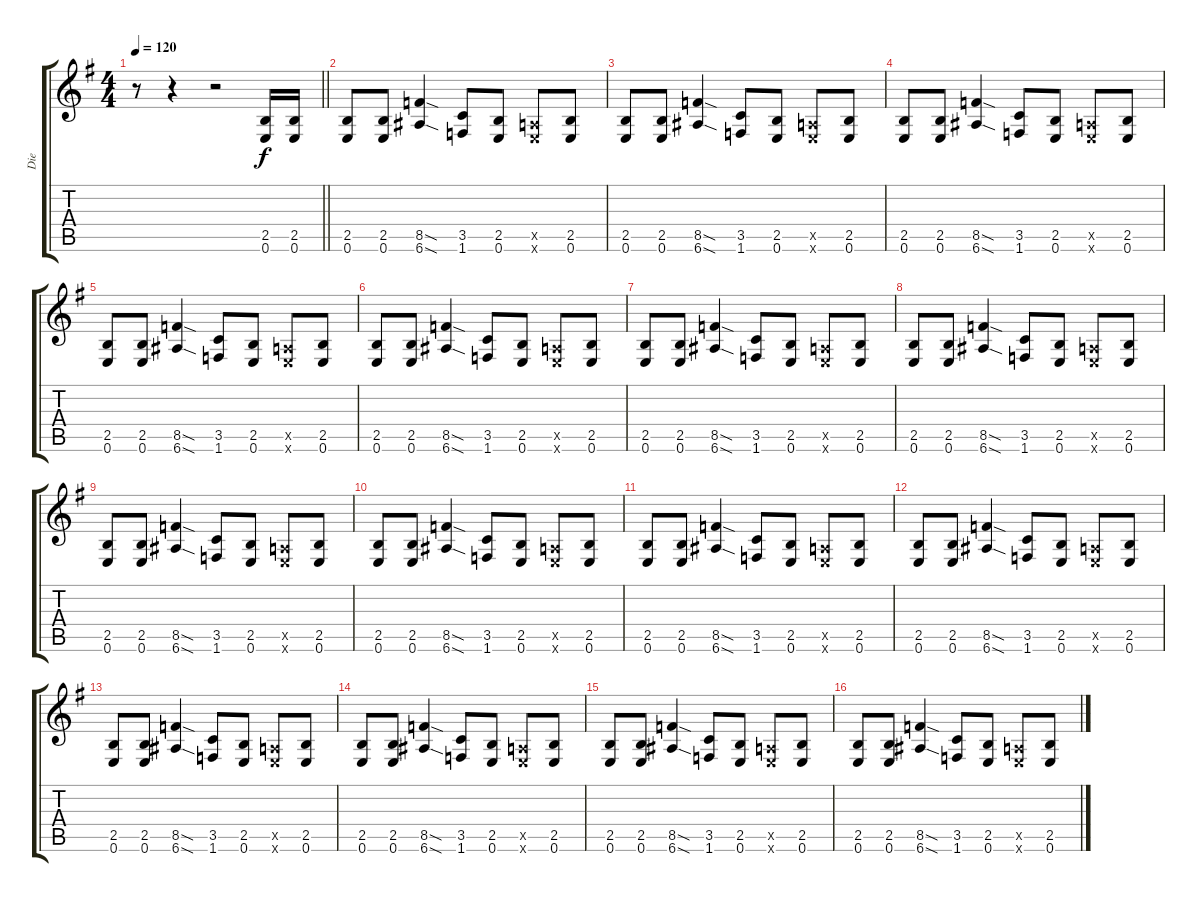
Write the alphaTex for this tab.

\track ("Die" "Die") {instrument overdrivenguitar}
\staff {score tabs}
\tuning (E4 B3 G3 D3 A2 E2) {hide}
\ts (4 4)
\tempo 120
\clef g2
\barLineRight lightlight
\ks g
r.8{dy f instrument overdrivenguitar} r.4 r.2 (2.5 0.6).16 (2.5 0.6).16 |
(2.5 0.6).8 (2.5 0.6).8 (8.5{sod} 6.6{sod}).4 (3.5 1.6).8 (2.5 0.6).8 (0.5{x} 0.6{x}).8 (2.5 0.6).8 |
(2.5 0.6).8 (2.5 0.6).8 (8.5{sod} 6.6{sod}).4 (3.5 1.6).8 (2.5 0.6).8 (0.5{x} 0.6{x}).8 (2.5 0.6).8 |
(2.5 0.6).8 (2.5 0.6).8 (8.5{sod} 6.6{sod}).4 (3.5 1.6).8 (2.5 0.6).8 (0.5{x} 0.6{x}).8 (2.5 0.6).8 |
(2.5 0.6).8 (2.5 0.6).8 (8.5{sod} 6.6{sod}).4 (3.5 1.6).8 (2.5 0.6).8 (0.5{x} 0.6{x}).8 (2.5 0.6).8 |
(2.5 0.6).8 (2.5 0.6).8 (8.5{sod} 6.6{sod}).4 (3.5 1.6).8 (2.5 0.6).8 (0.5{x} 0.6{x}).8 (2.5 0.6).8 |
(2.5 0.6).8 (2.5 0.6).8 (8.5{sod} 6.6{sod}).4 (3.5 1.6).8 (2.5 0.6).8 (0.5{x} 0.6{x}).8 (2.5 0.6).8 |
(2.5 0.6).8 (2.5 0.6).8 (8.5{sod} 6.6{sod}).4 (3.5 1.6).8 (2.5 0.6).8 (0.5{x} 0.6{x}).8 (2.5 0.6).8 |
(2.5 0.6).8 (2.5 0.6).8 (8.5{sod} 6.6{sod}).4 (3.5 1.6).8 (2.5 0.6).8 (0.5{x} 0.6{x}).8 (2.5 0.6).8 |
(2.5 0.6).8 (2.5 0.6).8 (8.5{sod} 6.6{sod}).4 (3.5 1.6).8 (2.5 0.6).8 (0.5{x} 0.6{x}).8 (2.5 0.6).8 |
(2.5 0.6).8 (2.5 0.6).8 (8.5{sod} 6.6{sod}).4 (3.5 1.6).8 (2.5 0.6).8 (0.5{x} 0.6{x}).8 (2.5 0.6).8 |
(2.5 0.6).8 (2.5 0.6).8 (8.5{sod} 6.6{sod}).4 (3.5 1.6).8 (2.5 0.6).8 (0.5{x} 0.6{x}).8 (2.5 0.6).8 |
(2.5 0.6).8 (2.5 0.6).8 (8.5{sod} 6.6{sod}).4 (3.5 1.6).8 (2.5 0.6).8 (0.5{x} 0.6{x}).8 (2.5 0.6).8 |
(2.5 0.6).8 (2.5 0.6).8 (8.5{sod} 6.6{sod}).4 (3.5 1.6).8 (2.5 0.6).8 (0.5{x} 0.6{x}).8 (2.5 0.6).8 |
(2.5 0.6).8 (2.5 0.6).8 (8.5{sod} 6.6{sod}).4 (3.5 1.6).8 (2.5 0.6).8 (0.5{x} 0.6{x}).8 (2.5 0.6).8 |
(2.5 0.6).8 (2.5 0.6).8 (8.5{sod} 6.6{sod}).4 (3.5 1.6).8 (2.5 0.6).8 (0.5{x} 0.6{x}).8 (2.5 0.6).8
